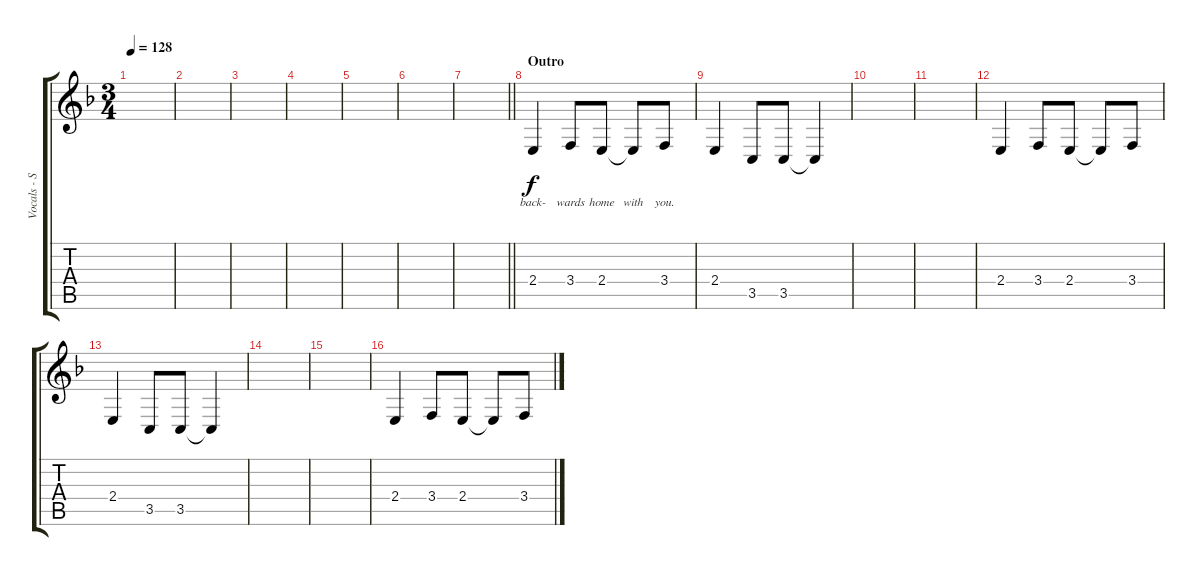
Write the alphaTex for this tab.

\track ("Vocals - Simon Neil" "Vocals - S") {instrument altosax}
\staff {score tabs}
\tuning (E4 B3 G3 D3 A2 E2) {hide}
\ts (3 4)
\tempo 128
\clef g2
\ks dminor
|
|
|
|
|
|
\barLineRight lightlight
|
\section ("" "Outro")
2.4.4{lyrics (0 "back-") lyrics (1 "") lyrics (2 "") lyrics (3 "") lyrics (4 "")} 3.4.8{lyrics (0 "wards") lyrics (1 "") lyrics (2 "") lyrics (3 "") lyrics (4 "")} 2.4.8{lyrics (0 "home") lyrics (1 "") lyrics (2 "") lyrics (3 "") lyrics (4 "")} 2.4{t}.8{lyrics (0 "with") lyrics (1 "") lyrics (2 "") lyrics (3 "") lyrics (4 "")} 3.4.8{lyrics (0 "you.") lyrics (1 "") lyrics (2 "") lyrics (3 "") lyrics (4 "")} |
2.4.4 3.5.8 3.5.8 3.5{t}.4 |
|
|
2.4.4 3.4.8 2.4.8 2.4{t}.8 3.4.8 |
2.4.4 3.5.8 3.5.8 3.5{t}.4 |
|
|
2.4.4 3.4.8 2.4.8 2.4{t}.8 3.4.8
